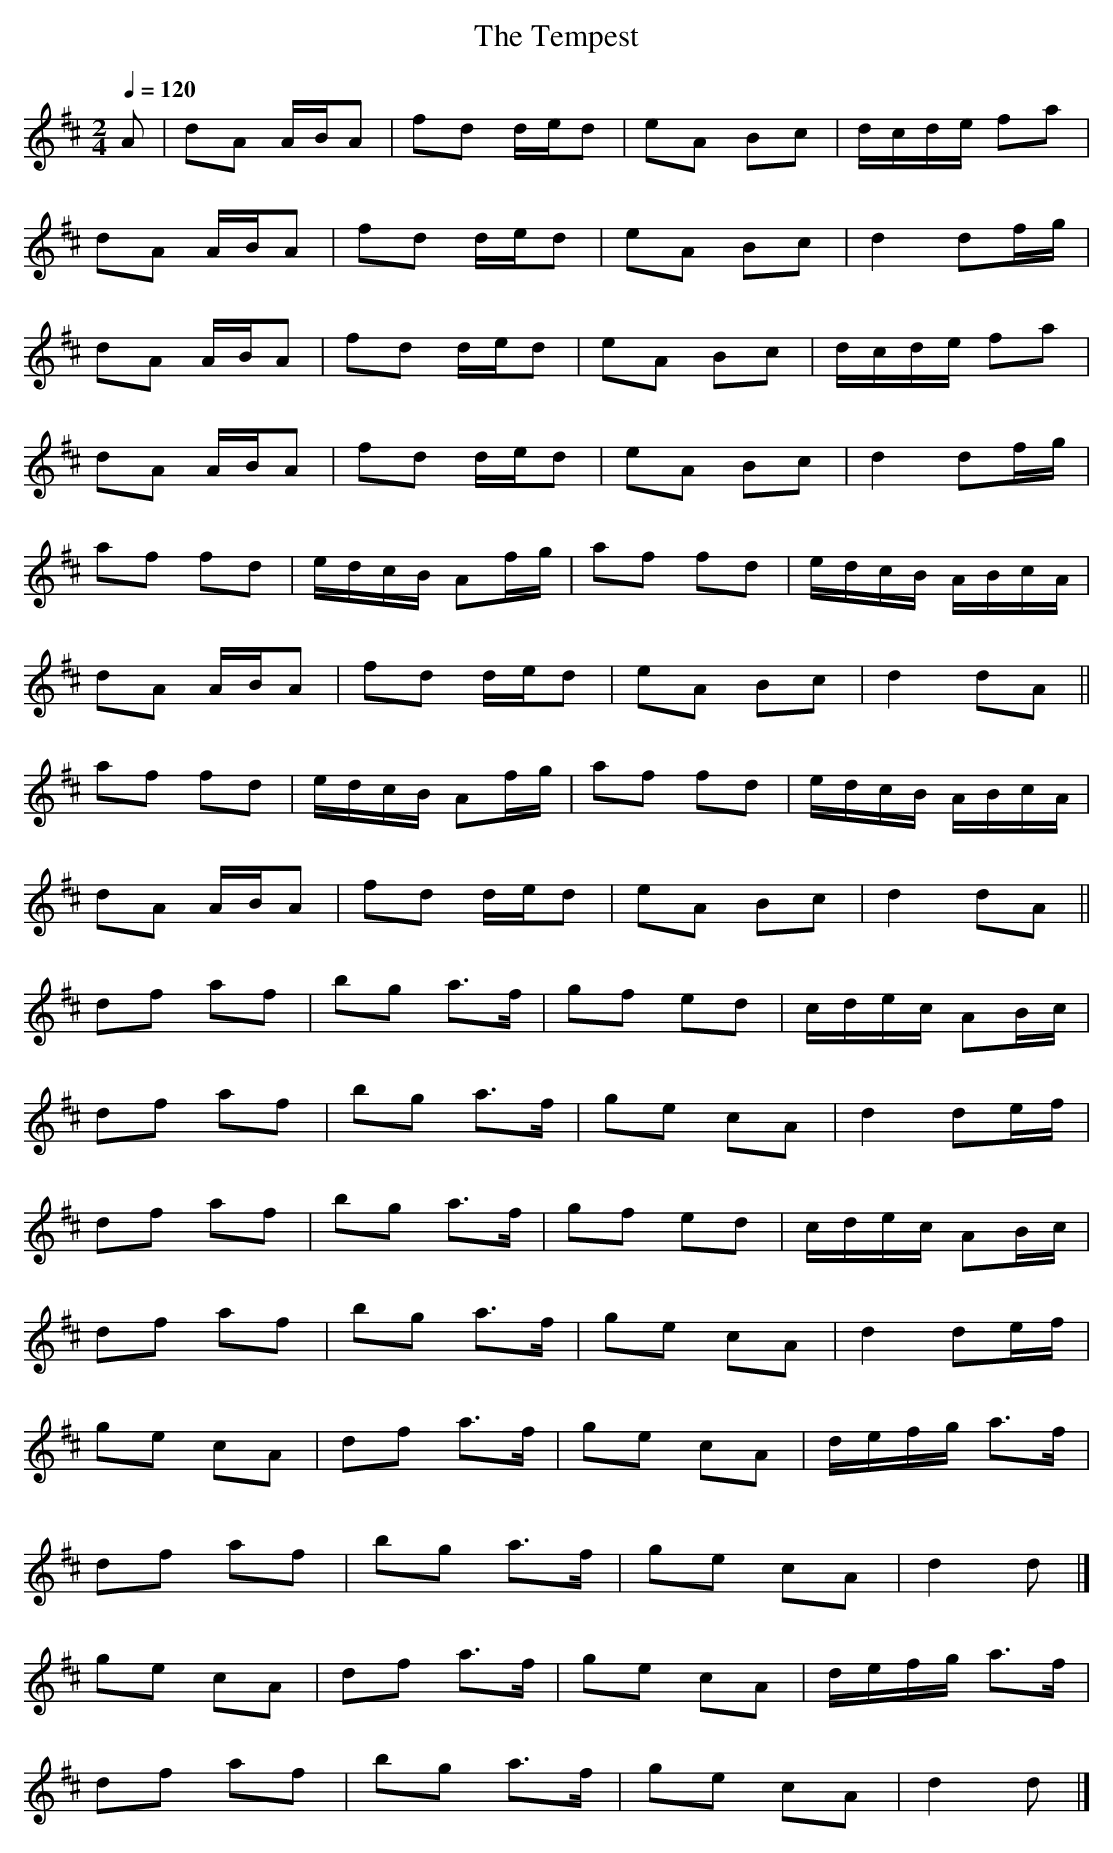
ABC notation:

X:1
T:Tempest, The
M:2/4
L:1/16
Q:1/4=120
K:D
A2|d2A2 ABA2|f2d2 ded2|e2A2 B2c2|dcde f2a2|
d2A2 ABA2|f2d2 ded2|e2A2 B2c2|d4 d2fg|
d2A2 ABA2|f2d2 ded2|e2A2 B2c2|dcde f2a2|
d2A2 ABA2|f2d2 ded2|e2A2 B2c2|d4 d2fg|
a2f2 f2d2|edcB A2fg|a2f2 f2d2|edcB ABcA|
d2A2 ABA2|f2d2 ded2|e2A2 B2c2|d4 d2A2||
a2f2 f2d2|edcB A2fg|a2f2 f2d2|edcB ABcA|
d2A2 ABA2|f2d2 ded2|e2A2 B2c2|d4 d2A2||
d2f2 a2f2|b2g2 a3f|g2f2 e2d2|cdec A2Bc|
d2f2 a2f2|b2g2 a3f|g2e2 c2A2|d4 d2ef|
d2f2 a2f2|b2g2 a3f|g2f2 e2d2|cdec A2Bc|
d2f2 a2f2|b2g2 a3f|g2e2 c2A2|d4 d2ef|
g2e2 c2A2|d2f2 a3f|g2e2 c2A2|defg a3f|
d2f2 a2f2|b2g2 a3f|g2e2 c2A2|d4 d2|]
g2e2 c2A2|d2f2 a3f|g2e2 c2A2|defg a3f|
d2f2 a2f2|b2g2 a3f|g2e2 c2A2|d4 d2|]
